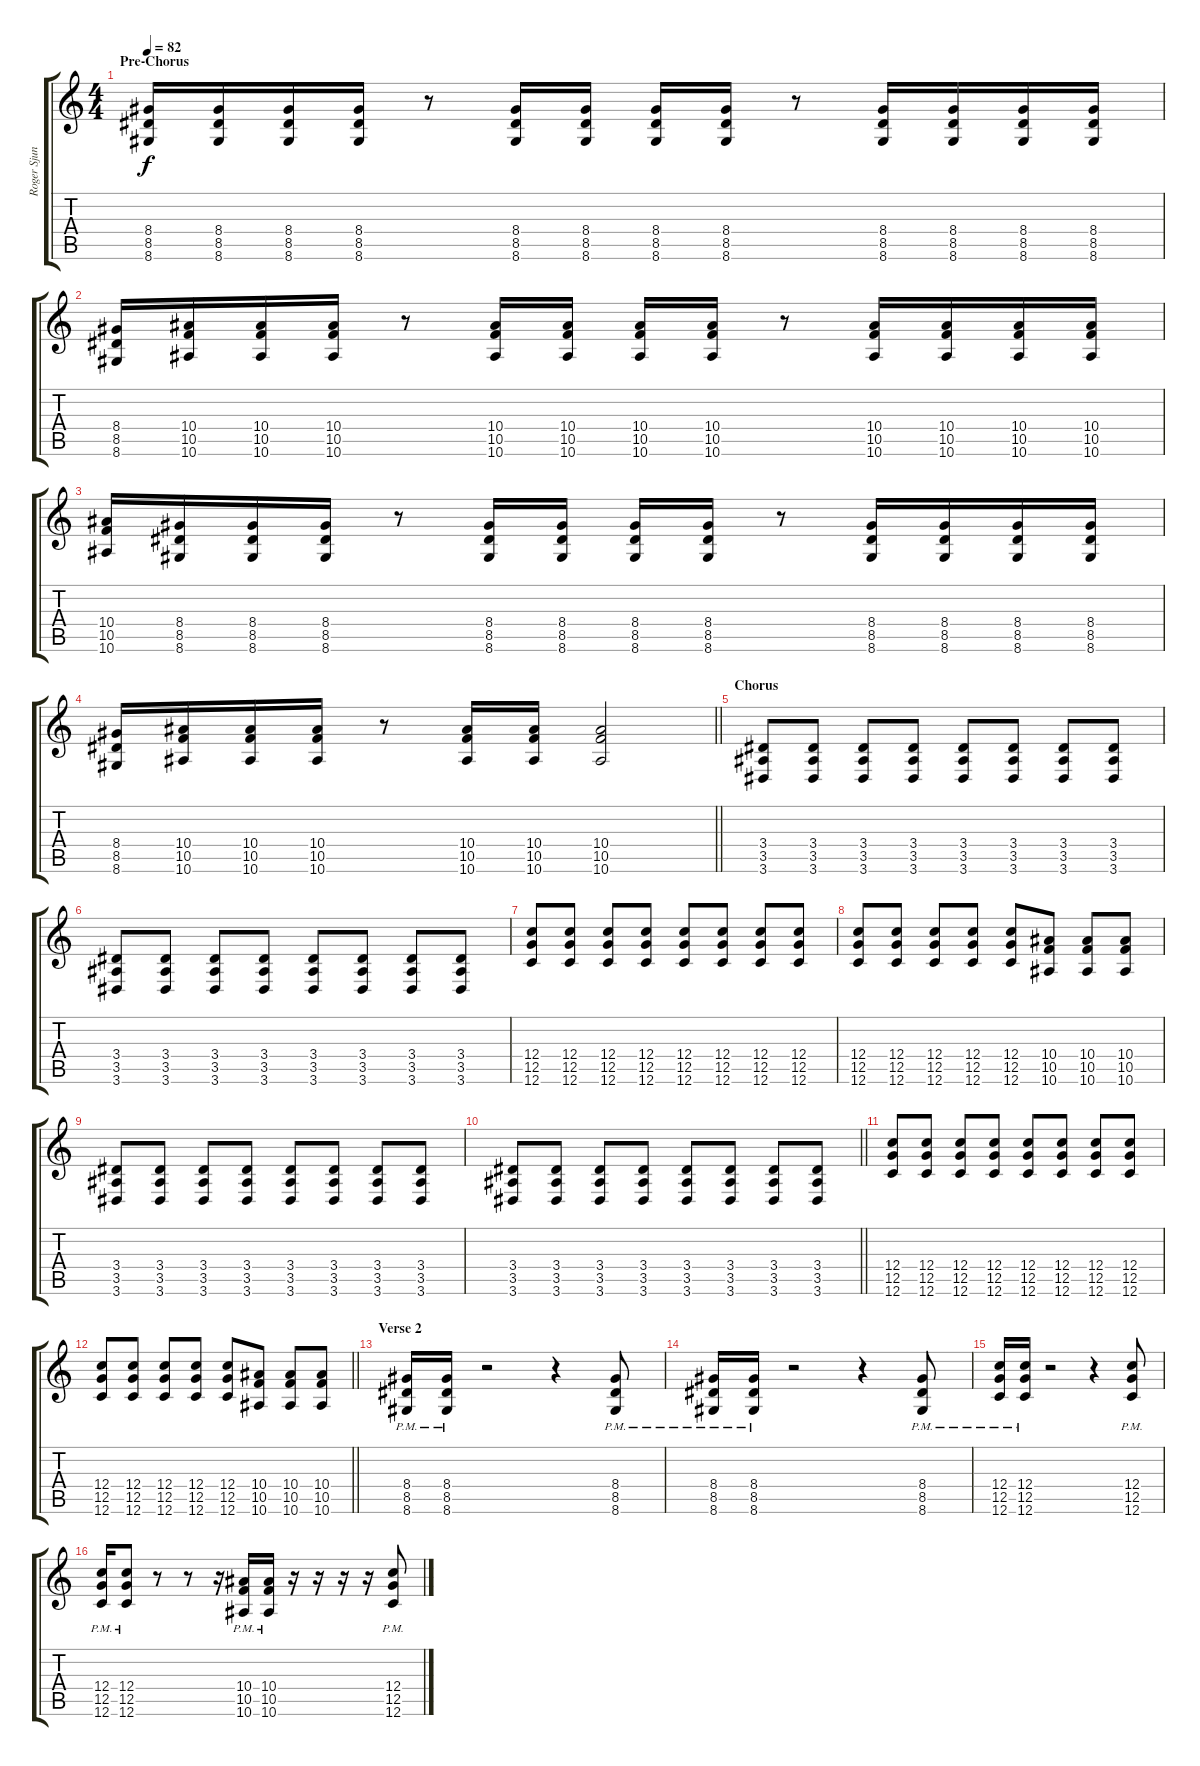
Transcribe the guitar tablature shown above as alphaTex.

\track ("Roger Sjunnesson" "Roger Sjun") {instrument overdrivenguitar}
\staff {score tabs}
\tuning (D4 A3 F3 C3 G2 C2) {hide}
\ts (4 4)
\section ("" "Pre-Chorus")
\tempo 82
\clef g2
\ks c
(8.4 8.5 8.6).16{dy f volume 11} (8.4 8.5 8.6).16 (8.4 8.5 8.6).16 (8.4 8.5 8.6).16 r.8 (8.4 8.5 8.6).16 (8.4 8.5 8.6).16 (8.4 8.5 8.6).16 (8.4 8.5 8.6).16 r.8 (8.4 8.5 8.6).16 (8.4 8.5 8.6).16 (8.4 8.5 8.6).16 (8.4 8.5 8.6).16 |
(8.4 8.5 8.6).16 (10.4 10.5 10.6).16 (10.4 10.5 10.6).16 (10.4 10.5 10.6).16 r.8 (10.4 10.5 10.6).16 (10.4 10.5 10.6).16 (10.4 10.5 10.6).16 (10.4 10.5 10.6).16 r.8 (10.4 10.5 10.6).16 (10.4 10.5 10.6).16 (10.4 10.5 10.6).16 (10.4 10.5 10.6).16 |
(10.4 10.5 10.6).16 (8.4 8.5 8.6).16 (8.4 8.5 8.6).16 (8.4 8.5 8.6).16 r.8 (8.4 8.5 8.6).16 (8.4 8.5 8.6).16 (8.4 8.5 8.6).16 (8.4 8.5 8.6).16 r.8 (8.4 8.5 8.6).16 (8.4 8.5 8.6).16 (8.4 8.5 8.6).16 (8.4 8.5 8.6).16 |
\barLineRight lightlight
(8.4 8.5 8.6).16 (10.4 10.5 10.6).16 (10.4 10.5 10.6).16 (10.4 10.5 10.6).16 r.8 (10.4 10.5 10.6).16 (10.4 10.5 10.6).16 (10.4 10.5 10.6).2 |
\section ("" "Chorus")
(3.4 3.5 3.6).8 (3.4 3.5 3.6).8 (3.4 3.5 3.6).8 (3.4 3.5 3.6).8 (3.4 3.5 3.6).8 (3.4 3.5 3.6).8 (3.4 3.5 3.6).8 (3.4 3.5 3.6).8 |
(3.4 3.5 3.6).8 (3.4 3.5 3.6).8 (3.4 3.5 3.6).8 (3.4 3.5 3.6).8 (3.4 3.5 3.6).8 (3.4 3.5 3.6).8 (3.4 3.5 3.6).8 (3.4 3.5 3.6).8 |
(12.4 12.5 12.6).8 (12.4 12.5 12.6).8 (12.4 12.5 12.6).8 (12.4 12.5 12.6).8 (12.4 12.5 12.6).8 (12.4 12.5 12.6).8 (12.4 12.5 12.6).8 (12.4 12.5 12.6).8 |
(12.4 12.5 12.6).8 (12.4 12.5 12.6).8 (12.4 12.5 12.6).8 (12.4 12.5 12.6).8 (12.4 12.5 12.6).8 (10.4 10.5 10.6).8 (10.4 10.5 10.6).8 (10.4 10.5 10.6).8 |
(3.4 3.5 3.6).8 (3.4 3.5 3.6).8 (3.4 3.5 3.6).8 (3.4 3.5 3.6).8 (3.4 3.5 3.6).8 (3.4 3.5 3.6).8 (3.4 3.5 3.6).8 (3.4 3.5 3.6).8 |
\barLineRight lightlight
(3.4 3.5 3.6).8 (3.4 3.5 3.6).8 (3.4 3.5 3.6).8 (3.4 3.5 3.6).8 (3.4 3.5 3.6).8 (3.4 3.5 3.6).8 (3.4 3.5 3.6).8 (3.4 3.5 3.6).8 |
(12.4 12.5 12.6).8 (12.4 12.5 12.6).8 (12.4 12.5 12.6).8 (12.4 12.5 12.6).8 (12.4 12.5 12.6).8 (12.4 12.5 12.6).8 (12.4 12.5 12.6).8 (12.4 12.5 12.6).8 |
\barLineRight lightlight
(12.4 12.5 12.6).8 (12.4 12.5 12.6).8 (12.4 12.5 12.6).8 (12.4 12.5 12.6).8 (12.4 12.5 12.6).8 (10.4 10.5 10.6).8 (10.4 10.5 10.6).8 (10.4 10.5 10.6).8 |
\section ("" "Verse 2")
(8.4{pm} 8.5{pm} 8.6{pm}).16 (8.4{pm} 8.5{pm} 8.6{pm}).16 r.2 r.4 (8.4{pm} 8.5{pm} 8.6{pm}).8 |
(8.4{pm} 8.5{pm} 8.6{pm}).16 (8.4{pm} 8.5{pm} 8.6{pm}).16 r.2 r.4 (8.4{pm} 8.5{pm} 8.6{pm}).8 |
(12.4{pm} 12.5{pm} 12.6{pm}).16 (12.4{pm} 12.5{pm} 12.6{pm}).16 r.2 r.4 (12.4{pm} 12.5{pm} 12.6{pm}).8 |
(12.4{pm} 12.5{pm} 12.6{pm}).16 (12.4{pm} 12.5{pm} 12.6{pm}).8 r.8 r.8 r.16 (10.4{pm} 10.5{pm} 10.6{pm}).16 (10.4{pm} 10.5{pm} 10.6{pm}).16 r.16 r.16 r.16 r.16 (12.4{pm} 12.5{pm} 12.6{pm}).8
